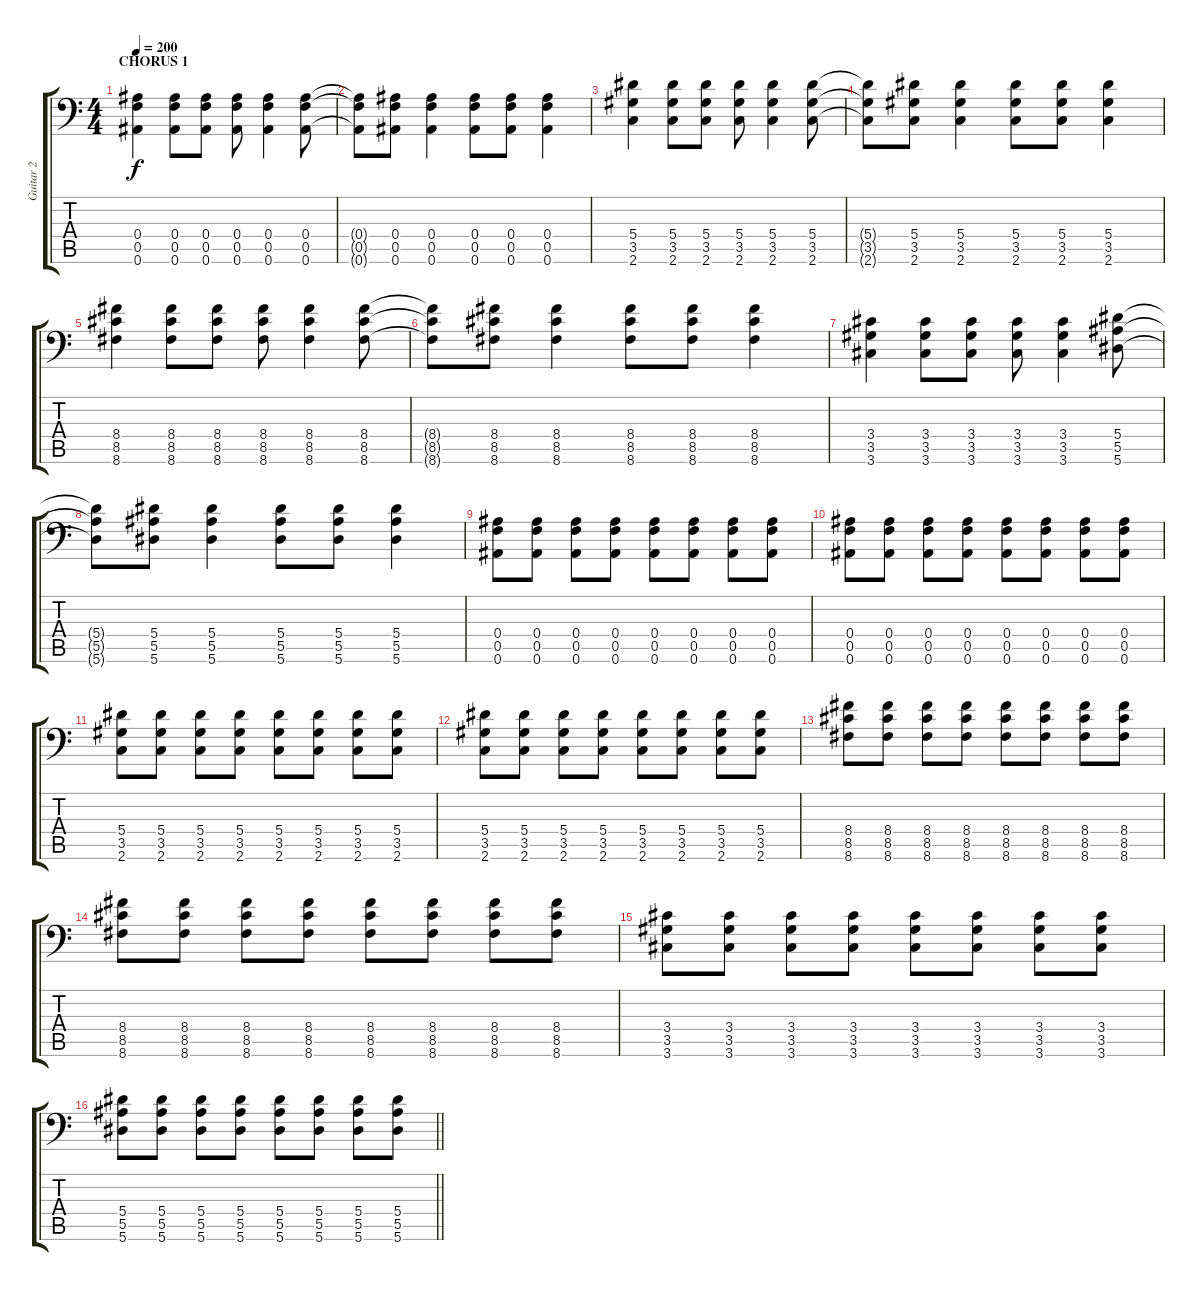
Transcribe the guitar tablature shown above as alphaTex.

\track ("Guitar 2" "Guitar 2") {instrument distortionguitar}
\staff {score tabs}
\tuning (C4 G3 Eb3 Bb2 F2 Bb1) {hide}
\ts (4 4)
\section ("" "CHORUS 1")
\tempo 200
\clef f4
\ks c
(0.4 0.5 0.6).4{dy f} (0.4 0.5 0.6).8 (0.4 0.5 0.6).8 (0.4 0.5 0.6).8 (0.4 0.5 0.6).4 (0.4 0.5 0.6).8 |
(0.4{t} 0.5{t} 0.6{t}).8 (0.4 0.5 0.6).8 (0.4 0.5 0.6).4 (0.4 0.5 0.6).8 (0.4 0.5 0.6).8 (0.4 0.5 0.6).4 |
(5.4 3.5 2.6).4 (5.4 3.5 2.6).8 (5.4 3.5 2.6).8 (5.4 3.5 2.6).8 (5.4 3.5 2.6).4 (5.4 3.5 2.6).8 |
(5.4{t} 3.5{t} 2.6{t}).8 (5.4 3.5 2.6).8 (5.4 3.5 2.6).4 (5.4 3.5 2.6).8 (5.4 3.5 2.6).8 (5.4 3.5 2.6).4 |
(8.4 8.5 8.6).4 (8.4 8.5 8.6).8 (8.4 8.5 8.6).8 (8.4 8.5 8.6).8 (8.4 8.5 8.6).4 (8.4 8.5 8.6).8 |
(8.4{t} 8.5{t} 8.6{t}).8 (8.4 8.5 8.6).8 (8.4 8.5 8.6).4 (8.4 8.5 8.6).8 (8.4 8.5 8.6).8 (8.4 8.5 8.6).4 |
(3.4 3.5 3.6).4 (3.4 3.5 3.6).8 (3.4 3.5 3.6).8 (3.4 3.5 3.6).8 (3.4 3.5 3.6).4 (5.4 5.5 5.6).8 |
(5.4{t} 5.5{t} 5.6{t}).8 (5.4 5.5 5.6).8 (5.4 5.5 5.6).4 (5.4 5.5 5.6).8 (5.4 5.5 5.6).8 (5.4 5.5 5.6).4 |
(0.4 0.5 0.6).8 (0.4 0.5 0.6).8 (0.4 0.5 0.6).8 (0.4 0.5 0.6).8 (0.4 0.5 0.6).8 (0.4 0.5 0.6).8 (0.4 0.5 0.6).8 (0.4 0.5 0.6).8 |
(0.4 0.5 0.6).8 (0.4 0.5 0.6).8 (0.4 0.5 0.6).8 (0.4 0.5 0.6).8 (0.4 0.5 0.6).8 (0.4 0.5 0.6).8 (0.4 0.5 0.6).8 (0.4 0.5 0.6).8 |
(5.4 3.5 2.6).8 (5.4 3.5 2.6).8 (5.4 3.5 2.6).8 (5.4 3.5 2.6).8 (5.4 3.5 2.6).8 (5.4 3.5 2.6).8 (5.4 3.5 2.6).8 (5.4 3.5 2.6).8 |
(5.4 3.5 2.6).8 (5.4 3.5 2.6).8 (5.4 3.5 2.6).8 (5.4 3.5 2.6).8 (5.4 3.5 2.6).8 (5.4 3.5 2.6).8 (5.4 3.5 2.6).8 (5.4 3.5 2.6).8 |
(8.4 8.5 8.6).8 (8.4 8.5 8.6).8 (8.4 8.5 8.6).8 (8.4 8.5 8.6).8 (8.4 8.5 8.6).8 (8.4 8.5 8.6).8 (8.4 8.5 8.6).8 (8.4 8.5 8.6).8 |
(8.4 8.5 8.6).8 (8.4 8.5 8.6).8 (8.4 8.5 8.6).8 (8.4 8.5 8.6).8 (8.4 8.5 8.6).8 (8.4 8.5 8.6).8 (8.4 8.5 8.6).8 (8.4 8.5 8.6).8 |
(3.4 3.5 3.6).8 (3.4 3.5 3.6).8 (3.4 3.5 3.6).8 (3.4 3.5 3.6).8 (3.4 3.5 3.6).8 (3.4 3.5 3.6).8 (3.4 3.5 3.6).8 (3.4 3.5 3.6).8 |
\barLineRight lightlight
(5.4 5.5 5.6).8 (5.4 5.5 5.6).8 (5.4 5.5 5.6).8 (5.4 5.5 5.6).8 (5.4 5.5 5.6).8 (5.4 5.5 5.6).8 (5.4 5.5 5.6).8 (5.4 5.5 5.6).8
